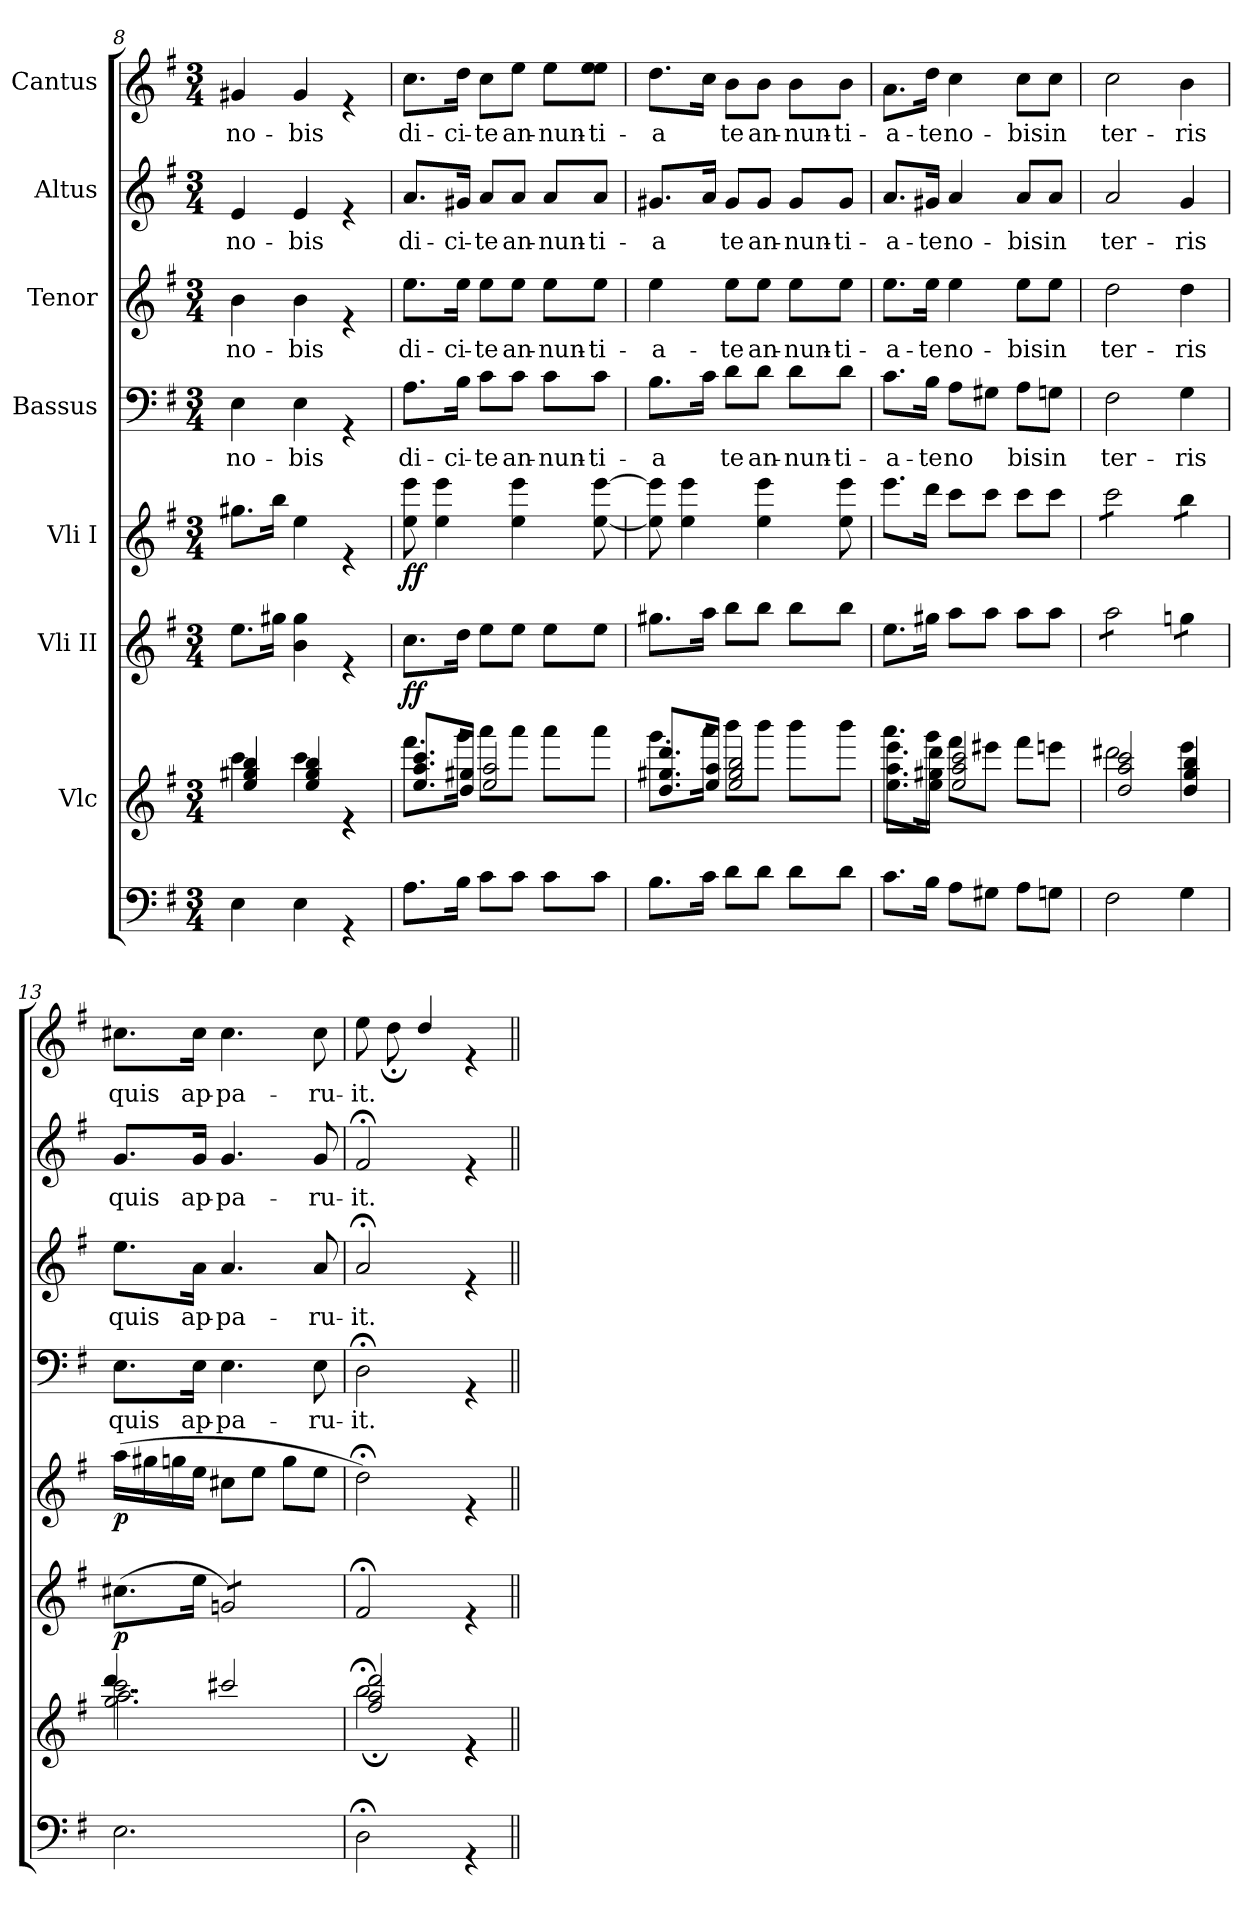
**kern	**kern	**dynam	**kern	**dynam	**kern	**dynam	**kern	**text	**kern	**text	**kern	**text	**kern	**text
*part8	*part7	*part7	*part6	*part6	*part5	*part5	*part4	*part4	*part3	*part3	*part2	*part2	*part1	*part1
*staff8	*staff7	*staff7	*staff6	*staff6	*staff5	*staff5	*staff4	*staff4	*staff3	*staff3	*staff2	*staff2	*staff1	*staff1
*	*I"Vlc	*	*I"Vli II	*	*I"Vli I	*	*I"Bassus	*	*I"Tenor	*	*I"Altus	*	*I"Cantus	*
!!LO:PB:g=z
*clefF4	*clefG2	*	*clefG2	*	*clefG2	*	*clefF4	*	*clefG2	*	*clefG2	*	*clefG2	*
*	*ITrd7c12	*	*	*	*	*	*	*	*	*	*	*	*	*
*k[f#]	*k[f#]	*	*k[f#]	*	*k[f#]	*	*k[f#]	*	*k[f#]	*	*k[f#]	*	*k[f#]	*
*G:	*G:	*	*G:	*	*G:	*	*G:	*	*G:	*	*G:	*	*G:	*
*M3/4	*M3/4	*	*M3/4	*	*M3/4	*	*M3/4	*	*M3/4	*	*M3/4	*	*M3/4	*
=8	=8	=8	=8	=8	=8	=8	=8	=8	=8	=8	=8	=8	=8	=8
*	*^	*	*	*	*	*	*	*	*	*	*	*	*	*
!	!	!	!	!	!	!	!	!	!LO:LY:b	!	!LO:LY:b	!	!LO:LY:b	!	!LO:LY:b
4E\	4cc\	4e/ 4g#X/ 4b/	.	8.ee\L	.	8.gg#X\L	.	4E\	no-	4b\	no-	4e/	no-	4g#X/	no-
.	.	.	.	16gg#X\Jk	.	16bb\Jk	.	.	.	.	.	.	.	.	.
!	!	!	!	!	!	!	!	!	!LO:LY:b	!	!LO:LY:b	!	!LO:LY:b	!	!LO:LY:b
4E\	4cc\	4e/ 4g#/ 4b/	.	4b\ 4gg#\	.	4ee\	.	4E\	-bis	4b\	-bis	4e/	-bis	4g#/	-bis
4rGG	4re	4re	.	4re	.	4re	.	4rGG	.	4re	.	4re	.	4re	.
=9	=9	=9	=9	=9	=9	=9	=9	=9	=9	=9	=9	=9	=9	=9	=9
!	!	!	!LO:DY:a	!	!	!	!LO:DY:b	!	!LO:LY:b	!	!LO:LY:b	!	!LO:LY:b	!	!LO:LY:b
8.A\L	8.ff#\L	8.e/ 8.a/ 8.cc/L	ff	8.cc\L	.	8ee\ 8eee\	ff	8.A\L	di-	8.ee\L	di-	8.a/L	di-	8.cc\L	di-
.	.	.	.	.	.	4ee\ 4eee\	.	.	.	.	.	.	.	.	.
!	!	!	!	!	!	!	!	!	!LO:LY:b	!	!LO:LY:b	!	!LO:LY:b	!	!LO:LY:b
16B\Jk	16gg\Jk	16d/ 16g#X/Jk	.	16dd\Jk	.	.	.	16B\Jk	-ci-	16ee\Jk	-ci-	16g#X/Jk	-ci-	16dd\Jk	-ci-
!	!	!	!	!	!	!	!	!	!LO:LY:b	!	!LO:LY:b	!	!LO:LY:b	!	!LO:LY:b
8c\L	8aa\L	2e/ 2a/	.	8ee\L	.	.	.	8c\L	-te	8ee\L	-te	8a/L	-te	8cc\L	-te
!	!	!	!	!	!	!	!	!	!LO:LY:b	!	!LO:LY:b	!	!LO:LY:b	!	!LO:LY:b
8c\J	8aa\J	.	.	8ee\J	.	4ee\ 4eee\	.	8c\J	an-	8ee\J	an-	8a/J	an-	8ee\J	an-
!	!	!	!	!	!	!	!	!	!LO:LY:b	!	!LO:LY:b	!	!LO:LY:b	!	!LO:LY:b
8c\L	8aa\L	.	.	8ee\L	.	.	.	8c\L	-nun-	8ee\L	-nun-	8a/L	-nun-	8ee\L	-nun-
!	!	!	!	!	!	!	!	!	!LO:LY:b	!	!LO:LY:b	!	!LO:LY:b	!	!LO:LY:b
8c\J	8aa\J	.	.	8ee\J	.	[>8ee\ [>8eee\	.	8c\J	-ti-	8ee\J	-ti-	8a/J	-ti-	8ee\ 8ee\J	-ti-
=10	=10	=10	=10	=10	=10	=10	=10	=10	=10	=10	=10	=10	=10	=10	=10
!	!	!	!	!	!	!	!	!	!LO:LY:b	!	!LO:LY:b	!	!LO:LY:b	!	!LO:LY:b
8.B\L	8.gg\L	8.d/ 8.g#X/ 8.dd/L	.	8.gg#X\L	.	8ee\] 8eee\]	.	8.B\L	-a	4ee\	-a-	8.g#X/L	-a	8.dd\L	-a
.	.	.	.	.	.	4ee\ 4eee\	.	.	.	.	.	.	.	.	.
16c\Jk	16aa\Jk	16e/ 16a/Jk	.	16aa\Jk	.	.	.	16c\Jk	.	.	.	16a/Jk	.	16cc\Jk	.
!	!	!	!	!	!	!	!	!	!LO:LY:b	!	!LO:LY:b	!	!LO:LY:b	!	!LO:LY:b
8d\L	8bb\L	2e/ 2g#/ 2b/	.	8bb\L	.	.	.	8d\L	te	8ee\L	-te	8g#/L	te	8b\L	te
!	!	!	!	!	!	!	!	!	!LO:LY:b	!	!LO:LY:b	!	!LO:LY:b	!	!LO:LY:b
8d\J	8bb\J	.	.	8bb\J	.	4ee\ 4eee\	.	8d\J	an-	8ee\J	an-	8g#/J	an-	8b\J	an-
!	!	!	!	!	!	!	!	!	!LO:LY:b	!	!LO:LY:b	!	!LO:LY:b	!	!LO:LY:b
8d\L	8bb\L	.	.	8bb\L	.	.	.	8d\L	-nun-	8ee\L	-nun-	8g#/L	-nun-	8b\L	-nun-
!	!	!	!	!	!	!	!	!	!LO:LY:b	!	!LO:LY:b	!	!LO:LY:b	!	!LO:LY:b
8d\J	8bb\J	.	.	8bb\J	.	8ee\ 8eee\	.	8d\J	-ti-	8ee\J	-ti-	8g#/J	-ti-	8b\J	-ti-
=11	=11	=11	=11	=11	=11	=11	=11	=11	=11	=11	=11	=11	=11	=11	=11
!	!	!	!	!	!	!	!	!	!LO:LY:b	!	!LO:LY:b	!	!LO:LY:b	!	!LO:LY:b
8.c\L	8.aa\L	8.e\ 8.a\ 8.ee\L	.	8.ee\L	.	8.eee\L	.	8.c\L	-a-	8.ee\L	-a-	8.a/L	-a-	8.a\L	-a-
!	!	!	!	!	!	!	!	!	!LO:LY:b	!	!LO:LY:b	!	!LO:LY:b	!	!LO:LY:b
16B\Jk	16gg\Jk	16e\ 16g#X\ 16dd\Jk	.	16gg#X\Jk	.	16ddd\Jk	.	16B\Jk	-te	16ee\Jk	-te	16g#X/Jk	-te	16dd\Jk	-te
!	!	!	!	!	!	!	!	!	!LO:LY:b	!	!LO:LY:b	!	!LO:LY:b	!	!LO:LY:b
8A\L	8ff#\L	2e/ 2a/ 2cc/	.	8aa\L	.	8ccc\L	.	8A\L	no	4ee\	no-	4a/	no-	4cc\	no-
8G#X\J	8ee#X\J	.	.	8aa\J	.	8ccc\J	.	8G#X\J	.	.	.	.	.	.	.
!	!	!	!	!	!	!	!	!	!LO:LY:b	!	!LO:LY:b	!	!LO:LY:b	!	!LO:LY:b
8A\L	8ff#\L	.	.	8aa\L	.	8ccc\L	.	8A\L	bis	8ee\L	-bis	8a/L	-bis	8cc\L	-bis
!	!	!	!	!	!	!	!	!	!LO:LY:b	!	!LO:LY:b	!	!LO:LY:b	!	!LO:LY:b
8Gn\J	8een\J	.	.	8aa\J	.	8ccc\J	.	8Gn\J	in	8ee\J	in	8a/J	in	8cc\J	in
=12	=12	=12	=12	=12	=12	=12	=12	=12	=12	=12	=12	=12	=12	=12	=12
!	!	!	!	!	!	!	!	!	!LO:LY:b	!	!LO:LY:b	!	!LO:LY:b	!	!LO:LY:b
*	*	*	*	*tremolo	*	*	*	*	*	*	*	*	*	*	*
*	*	*	*	*	*	*tremolo	*	*	*	*	*	*	*	*	*
2F#i\	2dd#i\	2d/ 2a/ 2cc/	.	8aa\L	.	8ccc\L	.	2F#\	ter-	2dd\	ter-	2a/	ter-	2cc\	ter-
.	.	.	.	8aa\	.	8ccc\	.	.	.	.	.	.	.	.	.
.	.	.	.	8aa\	.	8ccc\	.	.	.	.	.	.	.	.	.
.	.	.	.	8aa\J	.	8ccc\J	.	.	.	.	.	.	.	.	.
!	!	!	!	!	!	!	!	!	!LO:LY:b	!	!LO:LY:b	!	!LO:LY:b	!	!LO:LY:b
4G\	4ee\	4d/ 4g/ 4b/	.	8ggni\L	.	8bb\L	.	4G\	-ris	4dd\	-ris	4g/	-ris	4b\	-ris
.	.	.	.	8ggni\J	.	8bb\J	.	.	.	.	.	.	.	.	.
*	*	*	*	*	*	*Xtremolo	*	*	*	*	*	*	*	*	*
*	*	*	*	*Xtremolo	*	*	*	*	*	*	*	*	*	*	*
=13	=13	=13	=13	=13	=13	=13	=13	=13	=13	=13	=13	=13	=13	=13	=13
*	*	*^	*	*	*	*	*	*	*	*	*	*	*	*	*
!	!	!	!	!	!	!LO:DY:b	!	!LO:DY:b	!	!LO:LY:b	!	!LO:LY:b	!	!LO:LY:b	!	!LO:LY:b
2.E\	2.cc\	2.g\ 2.a\	4dd/	.	(>8.cc#X\L	p	(>16aa\LL	p	8.E\L	quis	8.ee\L	quis	8.g/L	quis	8.cc#X\L	quis
.	.	.	.	.	.	.	16gg#X\	.	.	.	.	.	.	.	.	.
.	.	.	.	.	.	.	16ggn\	.	.	.	.	.	.	.	.	.
!	!	!	!	!	!	!	!	!	!	!LO:LY:b	!	!LO:LY:b	!	!LO:LY:b	!	!LO:LY:b
.	.	.	.	.	16ee\Jk	.	16ee\JJ	.	16E\Jk	ap-	16a\Jk	ap-	16g/Jk	ap-	16cc#\Jk	ap-
!	!	!	!	!	!	!	!	!	!	!LO:LY:b	!	!LO:LY:b	!	!LO:LY:b	!	!LO:LY:b
*	*	*	*	*	*tremolo	*	*	*	*	*	*	*	*	*	*	*
.	.	.	2cc#X/	.	8gni/)L	.	8cc#X\L	.	4.E\	-pa-	4.a/	-pa-	4.g/	-pa-	4.cc#\	-pa-
.	.	.	.	.	8gni/)	.	8ee\J	.	.	.	.	.	.	.	.	.
.	.	.	.	.	8gni/)	.	8gg\L	.	.	.	.	.	.	.	.	.
!	!	!	!	!	!	!	!	!	!	!LO:LY:b	!	!LO:LY:b	!	!LO:LY:b	!	!LO:LY:b
.	.	.	.	.	8gni/)J	.	8ee\J	.	8E\	-ru-	8a/	-ru-	8g/	-ru-	8cc#\	-ru-
*	*	*	*	*	*Xtremolo	*	*	*	*	*	*	*	*	*	*	*
*	*	*v	*v	*	*	*	*	*	*	*	*	*	*	*	*	*
!!LO:LB:g=z
=14	=14	=14	=14	=14	=14	=14	=14	=14	=14	=14	=14	=14	=14	=14	=14
!	!	!	!	!	!	!	!	!	!LO:LY:b	!	!LO:LY:b	!	!LO:LY:b	!	!LO:LY:b
*	*	*	*	*	*	*	*	*	*	*	*	*	*	*^	*
2D;<\	2b;\	2f#/;< 2a/;< 2dd/;<	.	2f#;/	.	2dd;<\)	.	2D;<\	-it.	2a;/	-it.	2f#;/	-it.	8ee\	8ryy	-it.
.	.	.	.	.	.	.	.	.	.	.	.	.	.	8ryy	8dd;\	.
.	.	.	.	.	.	.	.	.	.	.	.	.	.	4dd/	4ryy	.
4rGG	4re	4re	.	4re	.	4re	.	4rGG	.	4re	.	4re	.	4ryy	4re	.
*	*v	*v	*	*	*	*	*	*	*	*	*	*	*	*v	*v	*
=||	=||	=||	=||	=||	=||	=||	=||	=||	=||	=||	=||	=||	=||	=||
*-	*-	*-	*-	*-	*-	*-	*-	*-	*-	*-	*-	*-	*-	*-
